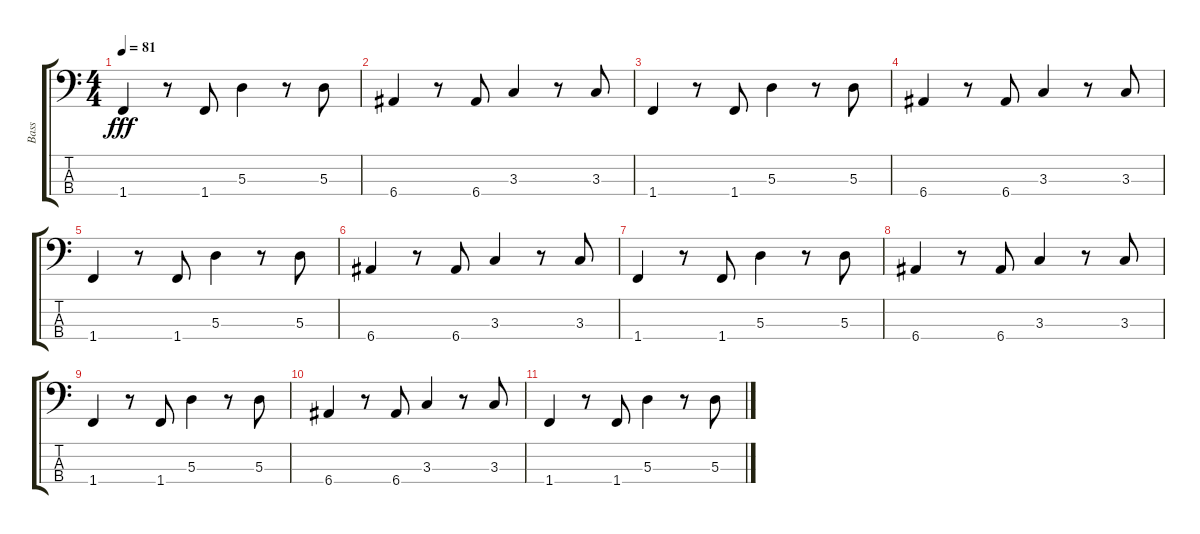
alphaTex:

\track ("Bass" "Bass") {instrument electricbassfinger}
\staff {score tabs}
\tuning (G2 D2 A1 E1) {hide}
\ts (4 4)
\tempo 81
\clef f4
\ks c
1.4.4{dy fff} r.8 1.4.8 5.3.4 r.8 5.3.8 |
6.4.4 r.8 6.4.8 3.3.4 r.8 3.3.8 |
1.4.4 r.8 1.4.8 5.3.4 r.8 5.3.8 |
6.4.4 r.8 6.4.8 3.3.4 r.8 3.3.8 |
1.4.4 r.8 1.4.8 5.3.4 r.8 5.3.8 |
6.4.4 r.8 6.4.8 3.3.4 r.8 3.3.8 |
1.4.4 r.8 1.4.8 5.3.4 r.8 5.3.8 |
6.4.4{volume 0} r.8 6.4.8 3.3.4 r.8 3.3.8 |
1.4.4 r.8 1.4.8 5.3.4 r.8 5.3.8 |
6.4.4 r.8 6.4.8 3.3.4 r.8 3.3.8 |
1.4.4 r.8 1.4.8 5.3.4 r.8 5.3.8
